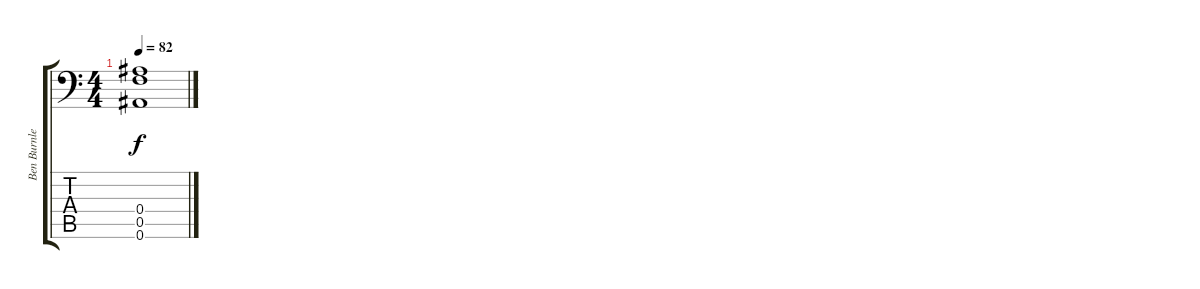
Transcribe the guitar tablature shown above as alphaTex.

\track ("Ben Burnley Gtr 2" "Ben Burnle") {instrument distortionguitar}
\staff {score tabs}
\tuning (C4 G3 Eb3 Bb2 F2 Bb1) {hide}
\ts (4 4)
\tempo 82
\clef f4
\ks c
(0.4{t} 0.5{t} 0.6{t}).1{dy f}
